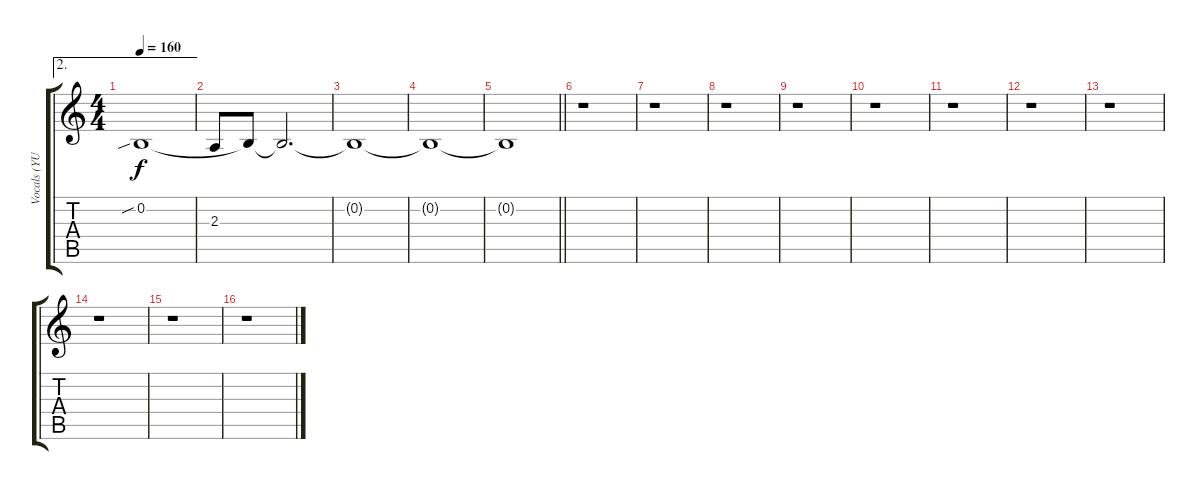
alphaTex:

\track ("Vocals (YUKI)" "Vocals (YU") {instrument tenorsax}
\staff {score tabs}
\tuning (E4 B3 G3 D3 A2 E2) {hide}
\ae 2
\ts (4 4)
\tempo 160
\clef g2
\ks c
0.2{sib}.1{dy f} |
2.3{t}.8 0.2{t}.8 0.2{t}.2{d} |
0.2{t}.1{volume 4} |
0.2{t}.1 |
\barLineRight lightlight
0.2{t}.1 |
r.1{volume 11} |
r.1 |
r.1 |
r.1 |
r.1 |
r.1 |
r.1 |
r.1 |
r.1 |
r.1 |
r.1
